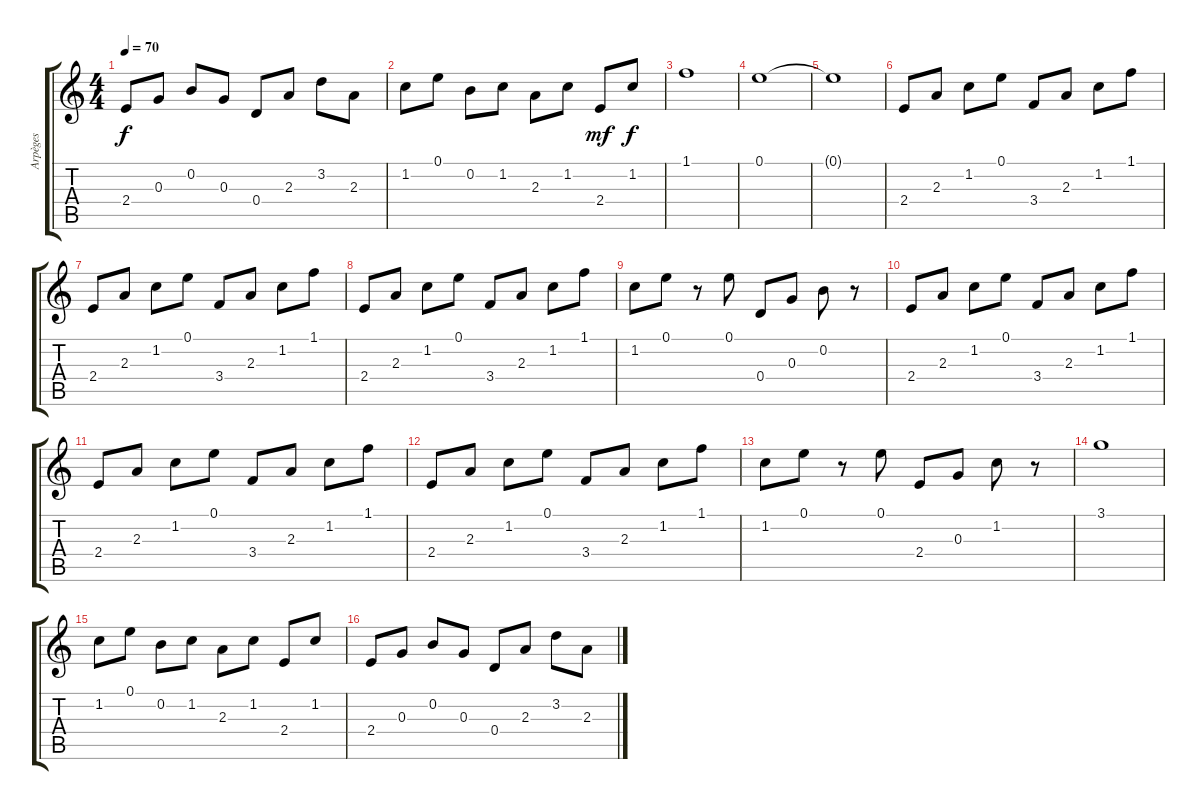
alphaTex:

\track ("Arpèges" "Arpèges") {instrument electricguitarclean}
\staff {score tabs}
\tuning (E4 B3 G3 D3 A2 E2) {hide}
\ts (4 4)
\tempo 70
\clef g2
\ks c
2.4.8{dy f} 0.3.8 0.2.8 0.3.8 0.4.8 2.3.8 3.2.8 2.3.8 |
1.2.8 0.1.8 0.2.8 1.2.8 2.3.8 1.2.8 2.4.8{dy mf} 1.2.8{dy f} |
1.1.1 |
0.1.1 |
0.1{t}.1 |
2.4.8 2.3.8 1.2.8 0.1.8 3.4.8 2.3.8 1.2.8 1.1.8 |
2.4.8 2.3.8 1.2.8 0.1.8 3.4.8 2.3.8 1.2.8 1.1.8 |
2.4.8 2.3.8 1.2.8 0.1.8 3.4.8 2.3.8 1.2.8 1.1.8 |
1.2.8 0.1.8 r.8 0.1.8 0.4.8 0.3.8 0.2.8 r.8 |
2.4.8 2.3.8 1.2.8 0.1.8 3.4.8 2.3.8 1.2.8 1.1.8 |
2.4.8 2.3.8 1.2.8 0.1.8 3.4.8 2.3.8 1.2.8 1.1.8 |
2.4.8 2.3.8 1.2.8 0.1.8 3.4.8 2.3.8 1.2.8 1.1.8 |
1.2.8 0.1.8 r.8 0.1.8 2.4.8 0.3.8 1.2.8 r.8 |
3.1.1 |
1.2.8 0.1.8 0.2.8 1.2.8 2.3.8 1.2.8 2.4.8 1.2.8 |
2.4.8 0.3.8 0.2.8 0.3.8 0.4.8 2.3.8 3.2.8 2.3.8
